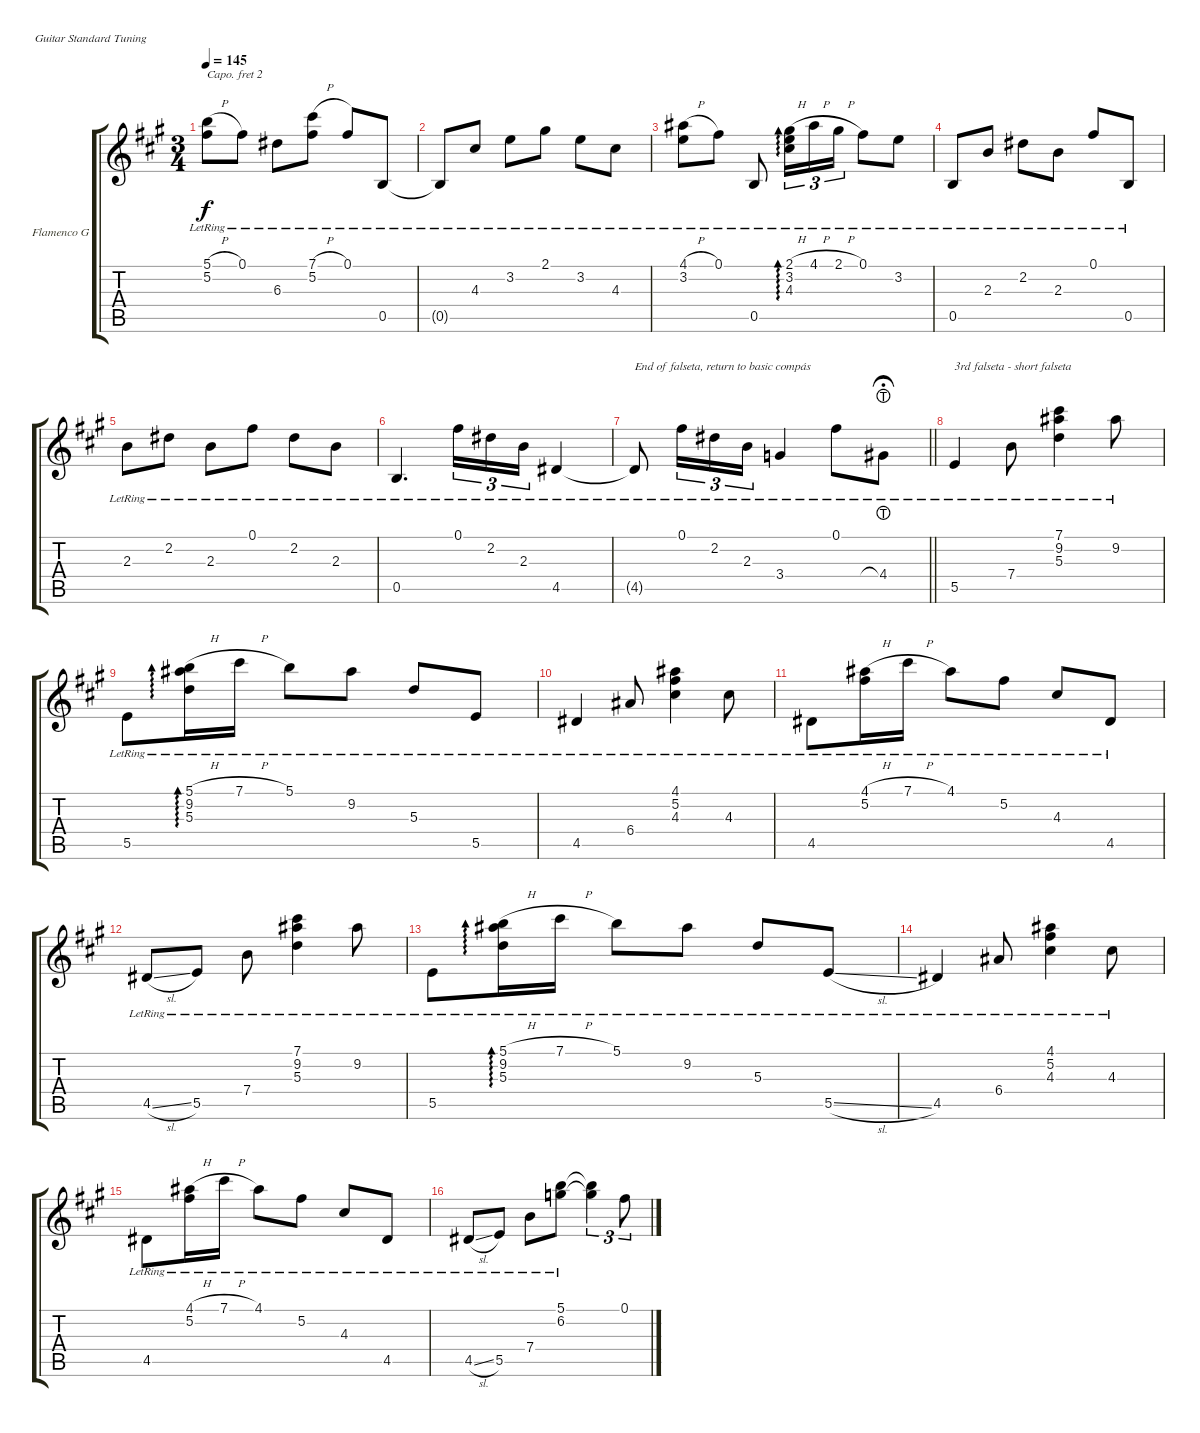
\defaultSystemsLayout 4
\bracketExtendMode groupsimilarinstruments
\firstSystemTrackNameOrientation horizontal
\otherSystemsTrackNameOrientation horizontal
\track ("Flamenco Guitar" "Flamenco G") {instrument acousticguitarnylon}
\staff {score tabs}
\capo 2
\tuning (E4 B3 G3 D3 A2 E2)
\ts (3 4)
\tempo 145
\clef g2
\ks a
(5.1{h lr} 5.2{lr}).8{dy f} 0.1{lr}.8 6.3{lr}.8 (7.1{h lr} 5.2{lr}).8 0.1{lr}.8 0.5{lr}.8 |
0.5{lr t}.8 4.3{lr}.8 3.2{lr}.8 2.1{lr}.8 3.2{lr}.8 4.3{lr}.8 |
(4.1{h lr} 3.2{lr}).8 0.1{lr}.8 0.5{lr}.8 (2.1{h lr} 4.3{lr} 3.2{lr}).16{tu (3 2) ad 0} 4.1{h lr}.16{tu (3 2)} 2.1{h lr}.16{tu (3 2)} 0.1{lr}.8 3.2{lr}.8 |
0.5{lr}.8 2.3{lr}.8 2.2{lr}.8 2.3{lr}.8 0.1{lr}.8 0.5{lr}.8 |
2.3{lr}.8 2.2{lr}.8 2.3{lr}.8 0.1{lr}.8 2.2{lr}.8 2.3{lr}.8 |
0.5{lr}.4{d} 0.1{lr}.16{tu (3 2)} 2.2{lr}.16{tu (3 2)} 2.3{lr}.16{tu (3 2)} 4.5{lr}.4 |
\barLineRight lightlight
4.5{lr t}.8{txt "End of falseta, return to basic compás"} 0.1{lr}.16{tu (3 2)} 2.2{lr}.16{tu (3 2)} 2.3{lr}.16{tu (3 2)} 3.4{lr}.4 0.1{lr}.8 4.4{lht lr}.8{fermata (medium 1)} |
5.5{lr}.4{txt "3rd falseta - short falseta"} 7.4{lr}.8 (5.3{lr} 9.2{lr} 7.1{lr}).4 9.2{lr}.8 |
5.5{lr}.8 (5.1{h lr} 5.3{lr} 9.2{lr}).16{ad 0} 7.1{h lr}.16 5.1{lr}.8 9.2{lr}.8 5.3{lr}.8 5.5{lr}.8 |
4.5{lr}.4 6.4{lr}.8 (4.3{lr} 5.2{lr} 4.1{lr}).4 4.3{lr}.8 |
4.5{lr}.8 (5.2{lr} 4.1{h lr}).16 7.1{h lr}.16 4.1{lr}.8 5.2{lr}.8 4.3{lr}.8 4.5{lr}.8 |
4.5{sl lr}.8 5.5{lr}.8 7.4{lr}.8 (5.3{lr} 9.2{lr} 7.1{lr}).4 9.2{lr}.8 |
5.5{lr}.8 (5.1{h lr} 9.2{lr} 5.3{lr}).16{ad 0} 7.1{h lr}.16 5.1{lr}.8 9.2{lr}.8 5.3{lr}.8 5.5{sl lr}.8 |
4.5{lr}.4 6.4{lr}.8 (4.3{lr} 5.2{lr} 4.1{lr}).4 4.3{lr}.8 |
4.5{lr}.8 (5.2{lr} 4.1{h lr}).16 7.1{h lr}.16 4.1{lr}.8 5.2{lr}.8 4.3{lr}.8 4.5{lr}.8 |
4.5{sl lr}.8 5.5{lr}.8 7.4{lr}.8 (6.2{lr} 5.1{lr}).8 (5.1{t} 6.2{t}).4{tu (3 2)} 0.1.8{tu (3 2)}
